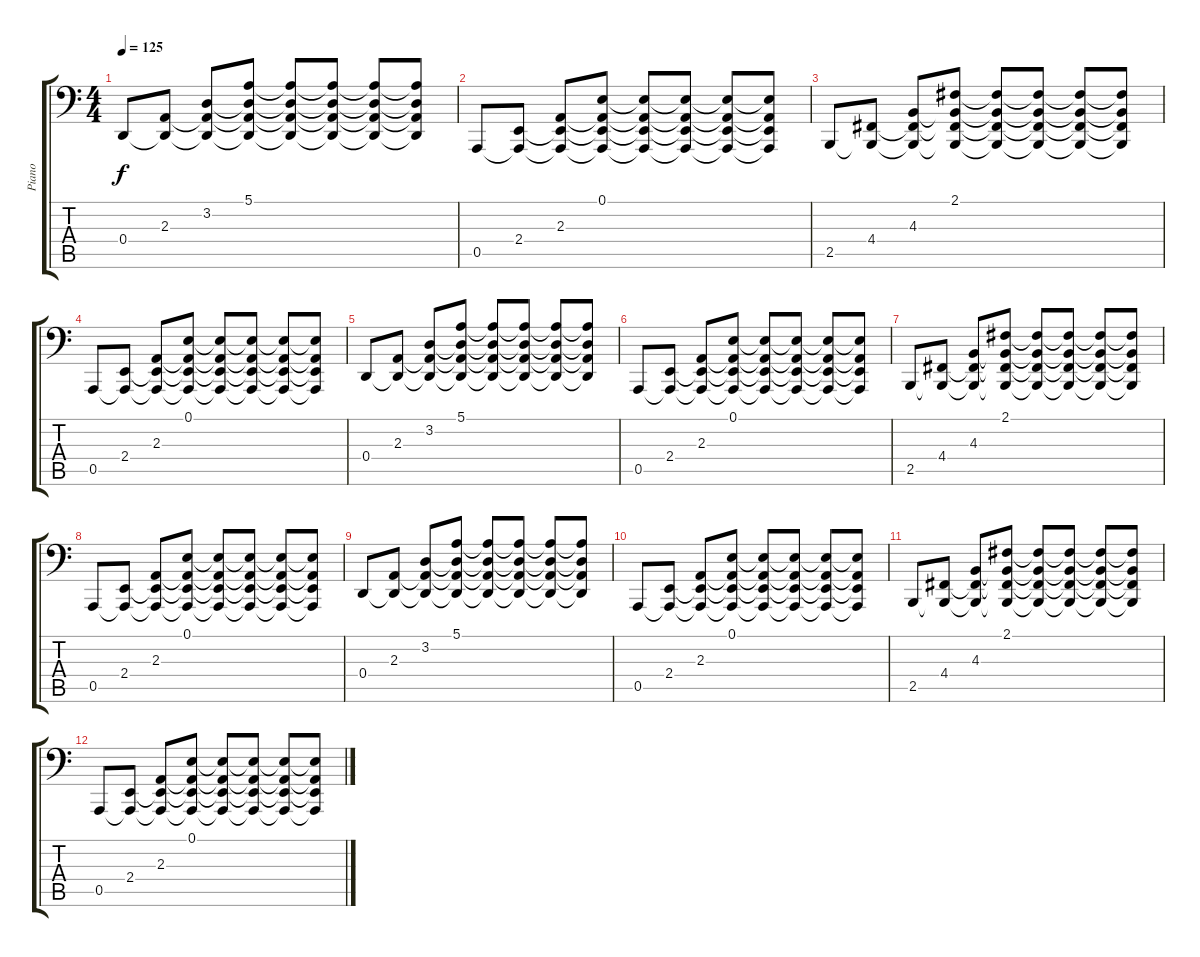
\track ("Piano" "Piano") {instrument acousticgrandpiano}
\staff {score tabs}
\tuning (E3 B2 G2 D2 A1 E1) {hide}
\ts (4 4)
\tempo 125
\clef f4
\ks c
0.4.8{dy f instrument acousticgrandpiano} (2.3 0.4{t}).8 (3.2 2.3{t} 0.4{t}).8 (5.1 3.2{t} 2.3{t} 0.4{t}).8 (5.1{t} 3.2{t} 2.3{t} 0.4{t}).8 (5.1{t} 3.2{t} 2.3{t} 0.4{t}).8 (5.1{t} 3.2{t} 2.3{t} 0.4{t}).8 (5.1{t} 3.2{t} 2.3{t} 0.4{t}).8 |
0.5.8 (2.4 0.5{t}).8 (2.3 2.4{t} 0.5{t}).8 (0.1 2.3{t} 2.4{t} 0.5{t}).8 (0.1{t} 2.3{t} 2.4{t} 0.5{t}).8 (0.1{t} 2.3{t} 2.4{t} 0.5{t}).8 (0.1{t} 2.3{t} 2.4{t} 0.5{t}).8 (0.1{t} 2.3{t} 2.4{t} 0.5{t}).8 |
2.5.8 (4.4 2.5{t}).8 (4.3 4.4{t} 2.5{t}).8 (2.1 4.3{t} 4.4{t} 2.5{t}).8 (2.1{t} 4.3{t} 4.4{t} 2.5{t}).8 (2.1{t} 4.3{t} 4.4{t} 2.5{t}).8 (2.1{t} 4.3{t} 4.4{t} 2.5{t}).8 (2.1{t} 4.3{t} 4.4{t} 2.5{t}).8 |
0.5.8 (2.4 0.5{t}).8 (2.3 2.4{t} 0.5{t}).8 (0.1 2.3{t} 2.4{t} 0.5{t}).8 (0.1{t} 2.3{t} 2.4{t} 0.5{t}).8 (0.1{t} 2.3{t} 2.4{t} 0.5{t}).8 (0.1{t} 2.3{t} 2.4{t} 0.5{t}).8 (0.1{t} 2.3{t} 2.4{t} 0.5{t}).8 |
0.4.8 (2.3 0.4{t}).8 (3.2 2.3{t} 0.4{t}).8 (5.1 3.2{t} 2.3{t} 0.4{t}).8 (5.1{t} 3.2{t} 2.3{t} 0.4{t}).8 (5.1{t} 3.2{t} 2.3{t} 0.4{t}).8 (5.1{t} 3.2{t} 2.3{t} 0.4{t}).8 (5.1{t} 3.2{t} 2.3{t} 0.4{t}).8 |
0.5.8 (2.4 0.5{t}).8 (2.3 2.4{t} 0.5{t}).8 (0.1 2.3{t} 2.4{t} 0.5{t}).8 (0.1{t} 2.3{t} 2.4{t} 0.5{t}).8 (0.1{t} 2.3{t} 2.4{t} 0.5{t}).8 (0.1{t} 2.3{t} 2.4{t} 0.5{t}).8 (0.1{t} 2.3{t} 2.4{t} 0.5{t}).8 |
2.5.8 (4.4 2.5{t}).8 (4.3 4.4{t} 2.5{t}).8 (2.1 4.3{t} 4.4{t} 2.5{t}).8 (2.1{t} 4.3{t} 4.4{t} 2.5{t}).8 (2.1{t} 4.3{t} 4.4{t} 2.5{t}).8 (2.1{t} 4.3{t} 4.4{t} 2.5{t}).8 (2.1{t} 4.3{t} 4.4{t} 2.5{t}).8 |
0.5.8 (2.4 0.5{t}).8 (2.3 2.4{t} 0.5{t}).8 (0.1 2.3{t} 2.4{t} 0.5{t}).8 (0.1{t} 2.3{t} 2.4{t} 0.5{t}).8 (0.1{t} 2.3{t} 2.4{t} 0.5{t}).8 (0.1{t} 2.3{t} 2.4{t} 0.5{t}).8 (0.1{t} 2.3{t} 2.4{t} 0.5{t}).8 |
0.4.8 (2.3 0.4{t}).8 (3.2 2.3{t} 0.4{t}).8 (5.1 3.2{t} 2.3{t} 0.4{t}).8 (5.1{t} 3.2{t} 2.3{t} 0.4{t}).8 (5.1{t} 3.2{t} 2.3{t} 0.4{t}).8 (5.1{t} 3.2{t} 2.3{t} 0.4{t}).8 (5.1{t} 3.2{t} 2.3{t} 0.4{t}).8 |
0.5.8 (2.4 0.5{t}).8 (2.3 2.4{t} 0.5{t}).8 (0.1 2.3{t} 2.4{t} 0.5{t}).8 (0.1{t} 2.3{t} 2.4{t} 0.5{t}).8 (0.1{t} 2.3{t} 2.4{t} 0.5{t}).8 (0.1{t} 2.3{t} 2.4{t} 0.5{t}).8 (0.1{t} 2.3{t} 2.4{t} 0.5{t}).8 |
2.5.8 (4.4 2.5{t}).8 (4.3 4.4{t} 2.5{t}).8 (2.1 4.3{t} 4.4{t} 2.5{t}).8 (2.1{t} 4.3{t} 4.4{t} 2.5{t}).8 (2.1{t} 4.3{t} 4.4{t} 2.5{t}).8 (2.1{t} 4.3{t} 4.4{t} 2.5{t}).8 (2.1{t} 4.3{t} 4.4{t} 2.5{t}).8 |
0.5.8 (2.4 0.5{t}).8 (2.3 2.4{t} 0.5{t}).8 (0.1 2.3{t} 2.4{t} 0.5{t}).8 (0.1{t} 2.3{t} 2.4{t} 0.5{t}).8 (0.1{t} 2.3{t} 2.4{t} 0.5{t}).8 (0.1{t} 2.3{t} 2.4{t} 0.5{t}).8 (0.1{t} 2.3{t} 2.4{t} 0.5{t}).8
